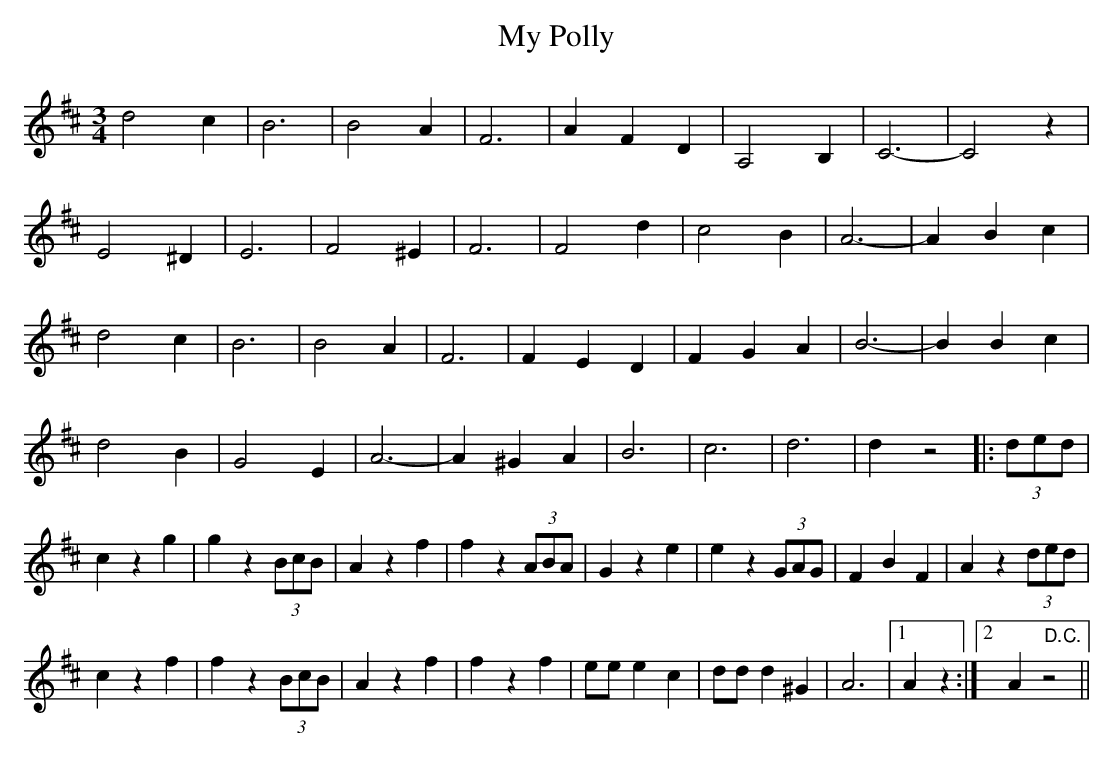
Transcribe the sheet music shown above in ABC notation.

X:1
T:My Polly
M:3/4
L:1/8
K:D
d4 c2|B6|sB4 sA2|F6|A2 F2 D2|A,4 B,2|C6-|C4 z2|
E4 ^D2|E6|sF4 s^E2|F6|sF4 sd2|c4 B2|A6-|A2 B2 c2|
d4 c2|B6|sB4 sA2|F6|sF2 E2 sD2|sF2 G2 sA2|B6-|B2 sB2 sc2|
sd4 sB2|sG4 sE2|A6-|A2 s^G2 sA2| B6|c6|d6|d2 z4|:(3ded|
c2 z2 g2|g2 z2 (3BcB|A2 z2 f2|f2 z2 (3ABA|G2 z2 e2|e2 z2 (3GAG|F2 B2 F2|A2 z2 (3ded|
c2 z2 f2| f2 z2 (3BcB|A2 z2 f2| f2 z2 f2|ee e2 c2|dd d2 ^G2|A6|1A2 z2:|2"        D.C."A2 z4||
